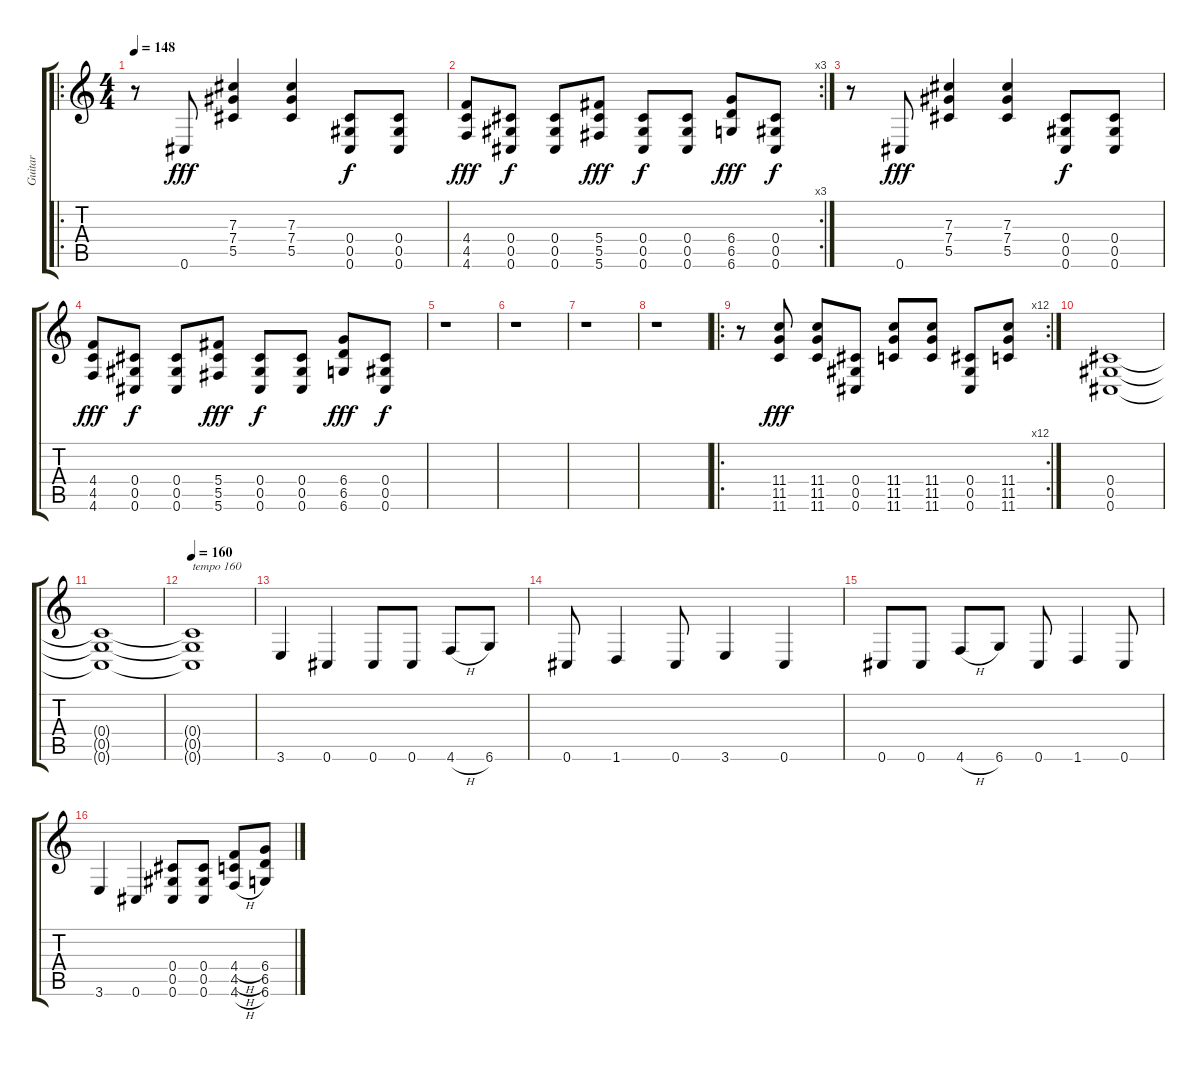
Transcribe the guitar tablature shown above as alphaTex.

\track ("Guitar" "Guitar") {instrument overdrivenguitar}
\staff {score tabs}
\tuning (Eb4 Bb3 Gb3 Db3 Ab2 Db2) {hide}
\ro
\ts (4 4)
\tempo 148
\clef g2
\ks c
r.8{dy f} 0.6.8{dy fff} (7.3 7.4 5.5).4 (7.3 7.4 5.5).4 (0.4 0.5 0.6).8{dy f} (0.4 0.5 0.6).8 |
\rc 3
(4.4 4.5 4.6).8{dy fff} (0.4 0.5 0.6).8{dy f} (0.4 0.5 0.6).8 (5.4 5.5 5.6).8{dy fff} (0.4 0.5 0.6).8{dy f} (0.4 0.5 0.6).8 (6.4 6.5 6.6).8{dy fff} (0.4 0.5 0.6).8{dy f} |
r.8 0.6.8{dy fff} (7.3 7.4 5.5).4 (7.3 7.4 5.5).4 (0.4 0.5 0.6).8{dy f} (0.4 0.5 0.6).8 |
(4.4 4.5 4.6).8{dy fff} (0.4 0.5 0.6).8{dy f} (0.4 0.5 0.6).8 (5.4 5.5 5.6).8{dy fff} (0.4 0.5 0.6).8{dy f} (0.4 0.5 0.6).8 (6.4 6.5 6.6).8{dy fff} (0.4 0.5 0.6).8{dy f} |
r.1 |
r.1 |
r.1 |
r.1 |
\ro
\rc 12
r.8 (11.4 11.5 11.6).8{dy fff} (11.4 11.5 11.6).8 (0.4 0.5 0.6).8 (11.4 11.5 11.6).8 (11.4 11.5 11.6).8 (0.4 0.5 0.6).8 (11.4 11.5 11.6).8 |
(0.4 0.5 0.6).1 |
(0.4{t} 0.5{t} 0.6{t}).1 |
\tempo 160
(0.4{t} 0.5{t} 0.6{t}).1{txt "tempo 160"} |
3.6.4 0.6.4 0.6.8 0.6.8 4.6{h}.8 6.6.8 |
0.6.8 1.6.4 0.6.8 3.6.4 0.6.4 |
0.6.8 0.6.8 4.6{h}.8 6.6.8 0.6.8 1.6.4 0.6.8 |
3.6.4 0.6.4 (0.4 0.5 0.6).8 (0.4 0.5 0.6).8 (4.4{h} 4.5{h} 4.6{h}).8 (6.4 6.5 6.6).8
